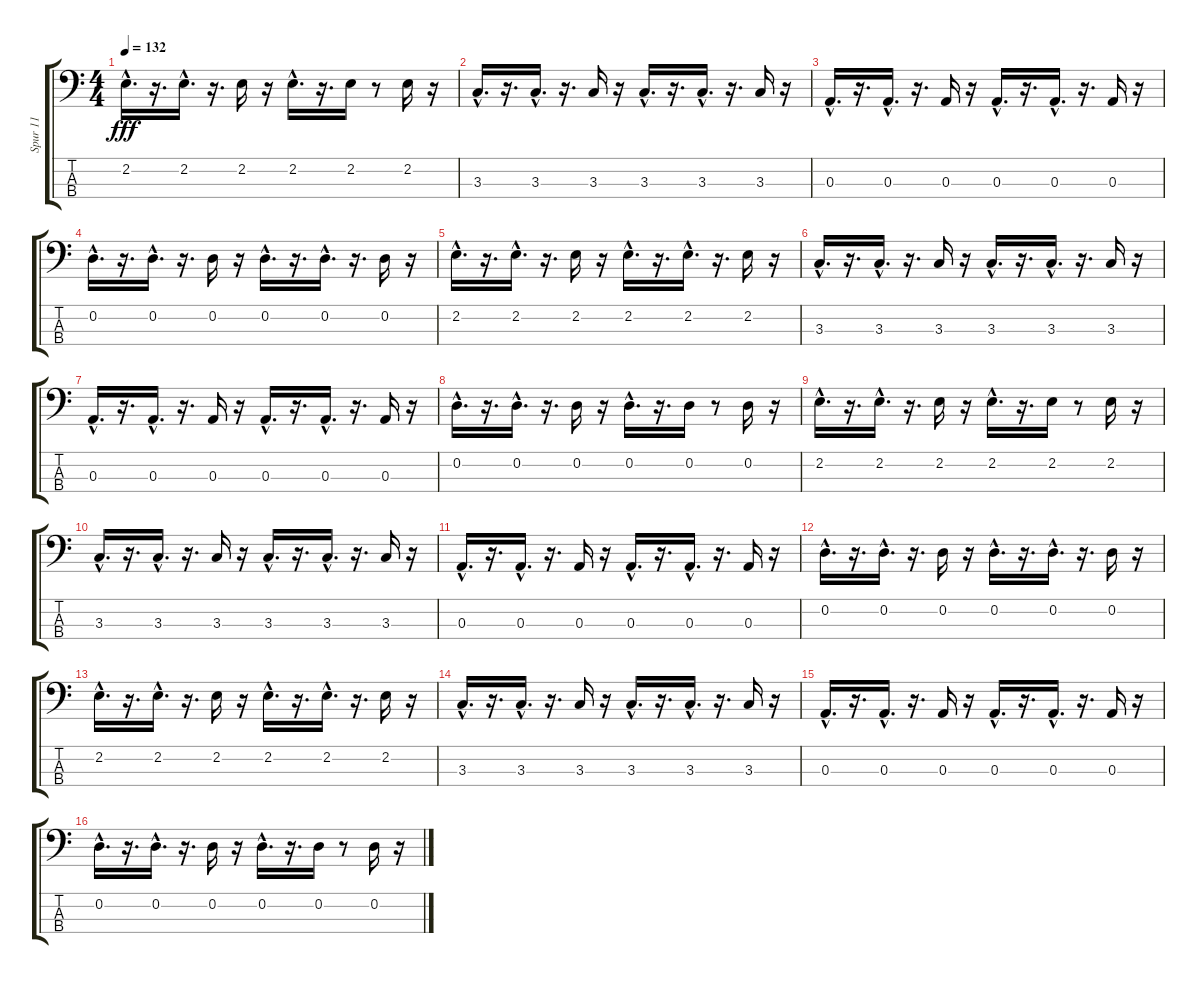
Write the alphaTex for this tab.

\track ("Spur 11" "Spur 11") {instrument synthbass2}
\staff {score tabs}
\tuning (G2 D2 A1 E1) {hide}
\ts (4 4)
\tempo 132
\clef f4
\ks c
2.2{hac}.16{d dy fff} r.16{d} 2.2{hac}.16{d} r.16{d} 2.2.16 r.16 2.2{hac}.16{d} r.16{d} 2.2.16 r.8 2.2.16 r.16 |
3.3{hac}.16{d} r.16{d} 3.3{hac}.16{d} r.16{d} 3.3.16 r.16 3.3{hac}.16{d} r.16{d} 3.3{hac}.16{d} r.16{d} 3.3.16 r.16 |
0.3{hac}.16{d} r.16{d} 0.3{hac}.16{d} r.16{d} 0.3.16 r.16 0.3{hac}.16{d} r.16{d} 0.3{hac}.16{d} r.16{d} 0.3.16 r.16 |
0.2{hac}.16{d} r.16{d} 0.2{hac}.16{d} r.16{d} 0.2.16 r.16 0.2{hac}.16{d} r.16{d} 0.2{hac}.16{d} r.16{d} 0.2.16 r.16 |
2.2{hac}.16{d} r.16{d} 2.2{hac}.16{d} r.16{d} 2.2.16 r.16 2.2{hac}.16{d} r.16{d} 2.2{hac}.16{d} r.16{d} 2.2.16 r.16 |
3.3{hac}.16{d} r.16{d} 3.3{hac}.16{d} r.16{d} 3.3.16 r.16 3.3{hac}.16{d} r.16{d} 3.3{hac}.16{d} r.16{d} 3.3.16 r.16 |
0.3{hac}.16{d} r.16{d} 0.3{hac}.16{d} r.16{d} 0.3.16 r.16 0.3{hac}.16{d} r.16{d} 0.3{hac}.16{d} r.16{d} 0.3.16 r.16 |
0.2{hac}.16{d} r.16{d} 0.2{hac}.16{d} r.16{d} 0.2.16 r.16 0.2{hac}.16{d} r.16{d} 0.2.16 r.8 0.2.16 r.16 |
2.2{hac}.16{d} r.16{d} 2.2{hac}.16{d} r.16{d} 2.2.16 r.16 2.2{hac}.16{d} r.16{d} 2.2.16 r.8 2.2.16 r.16 |
3.3{hac}.16{d} r.16{d} 3.3{hac}.16{d} r.16{d} 3.3.16 r.16 3.3{hac}.16{d} r.16{d} 3.3{hac}.16{d} r.16{d} 3.3.16 r.16 |
0.3{hac}.16{d} r.16{d} 0.3{hac}.16{d} r.16{d} 0.3.16 r.16 0.3{hac}.16{d} r.16{d} 0.3{hac}.16{d} r.16{d} 0.3.16 r.16 |
0.2{hac}.16{d} r.16{d} 0.2{hac}.16{d} r.16{d} 0.2.16 r.16 0.2{hac}.16{d} r.16{d} 0.2{hac}.16{d} r.16{d} 0.2.16 r.16 |
2.2{hac}.16{d} r.16{d} 2.2{hac}.16{d} r.16{d} 2.2.16 r.16 2.2{hac}.16{d} r.16{d} 2.2{hac}.16{d} r.16{d} 2.2.16 r.16 |
3.3{hac}.16{d} r.16{d} 3.3{hac}.16{d} r.16{d} 3.3.16 r.16 3.3{hac}.16{d} r.16{d} 3.3{hac}.16{d} r.16{d} 3.3.16 r.16 |
0.3{hac}.16{d} r.16{d} 0.3{hac}.16{d} r.16{d} 0.3.16 r.16 0.3{hac}.16{d} r.16{d} 0.3{hac}.16{d} r.16{d} 0.3.16 r.16 |
0.2{hac}.16{d} r.16{d} 0.2{hac}.16{d} r.16{d} 0.2.16 r.16 0.2{hac}.16{d} r.16{d} 0.2.16 r.8 0.2.16 r.16
